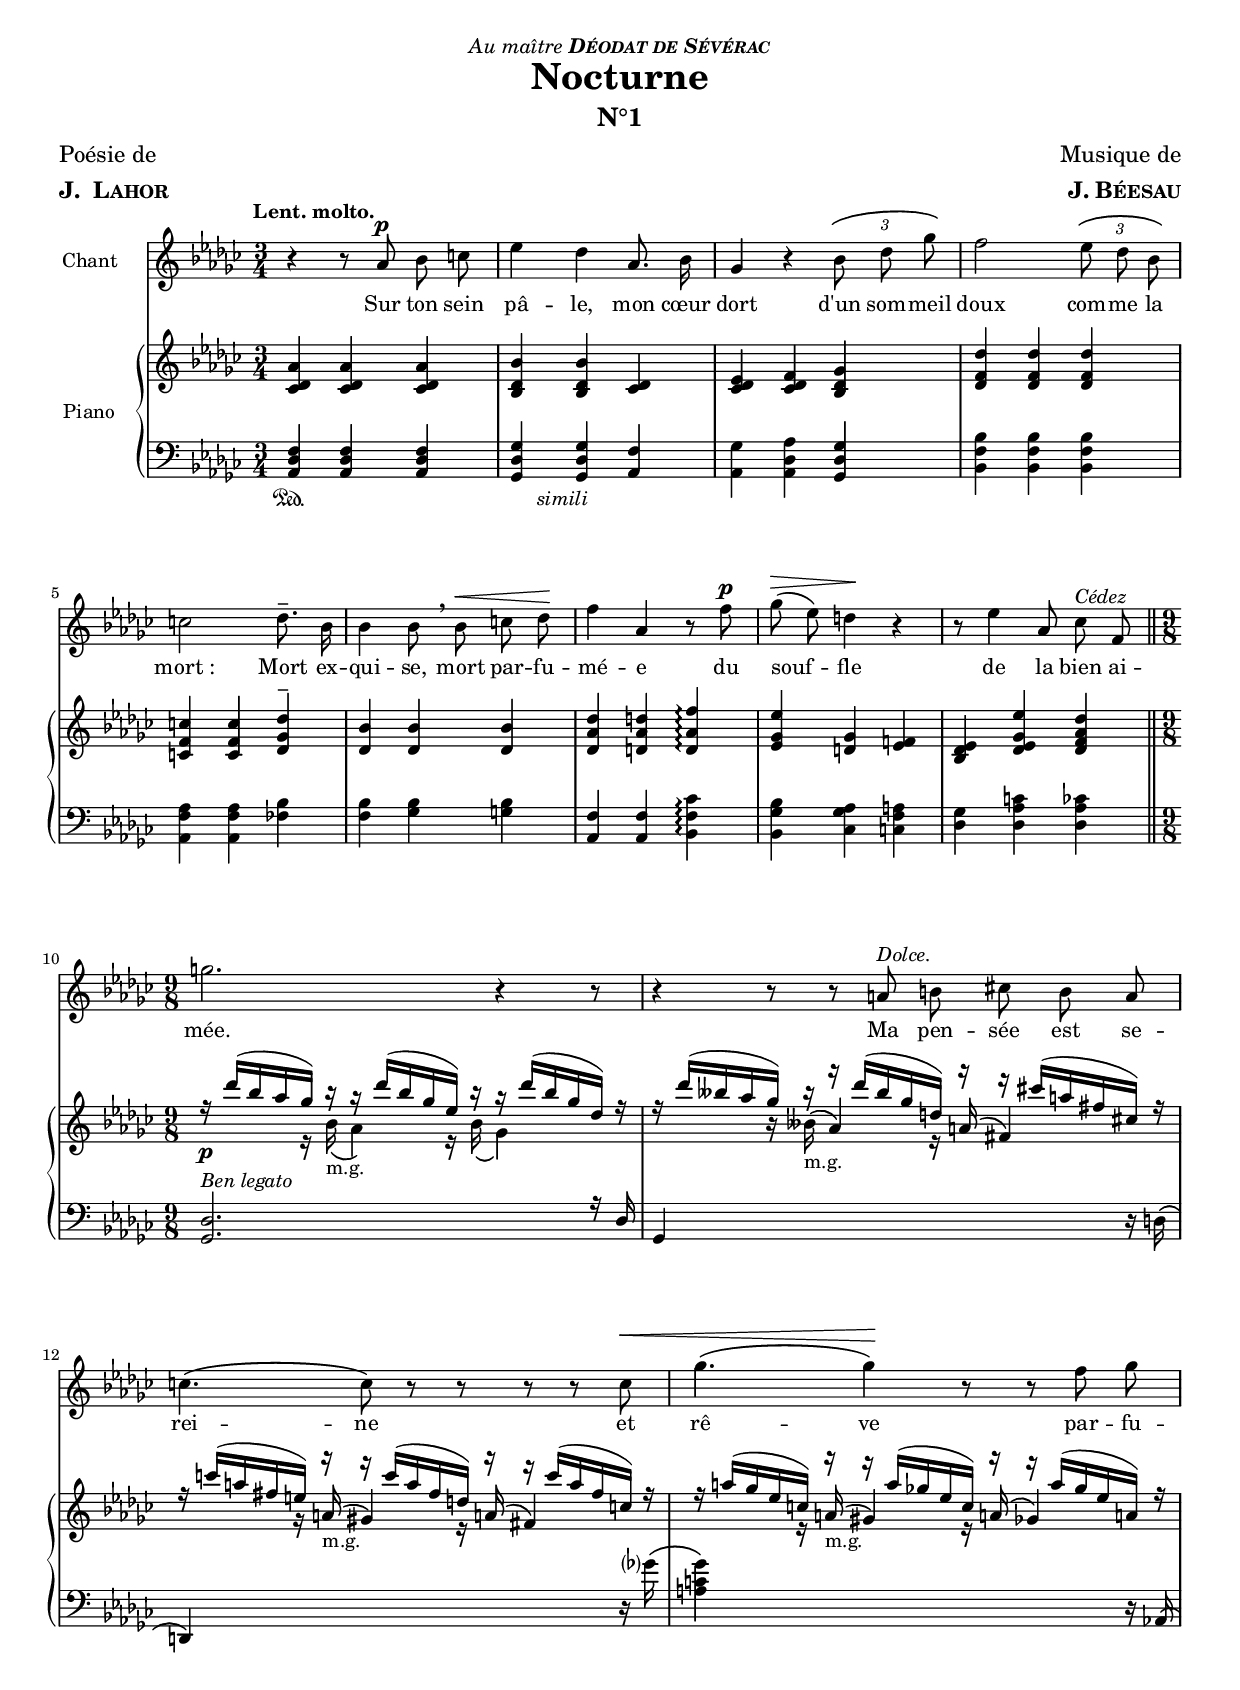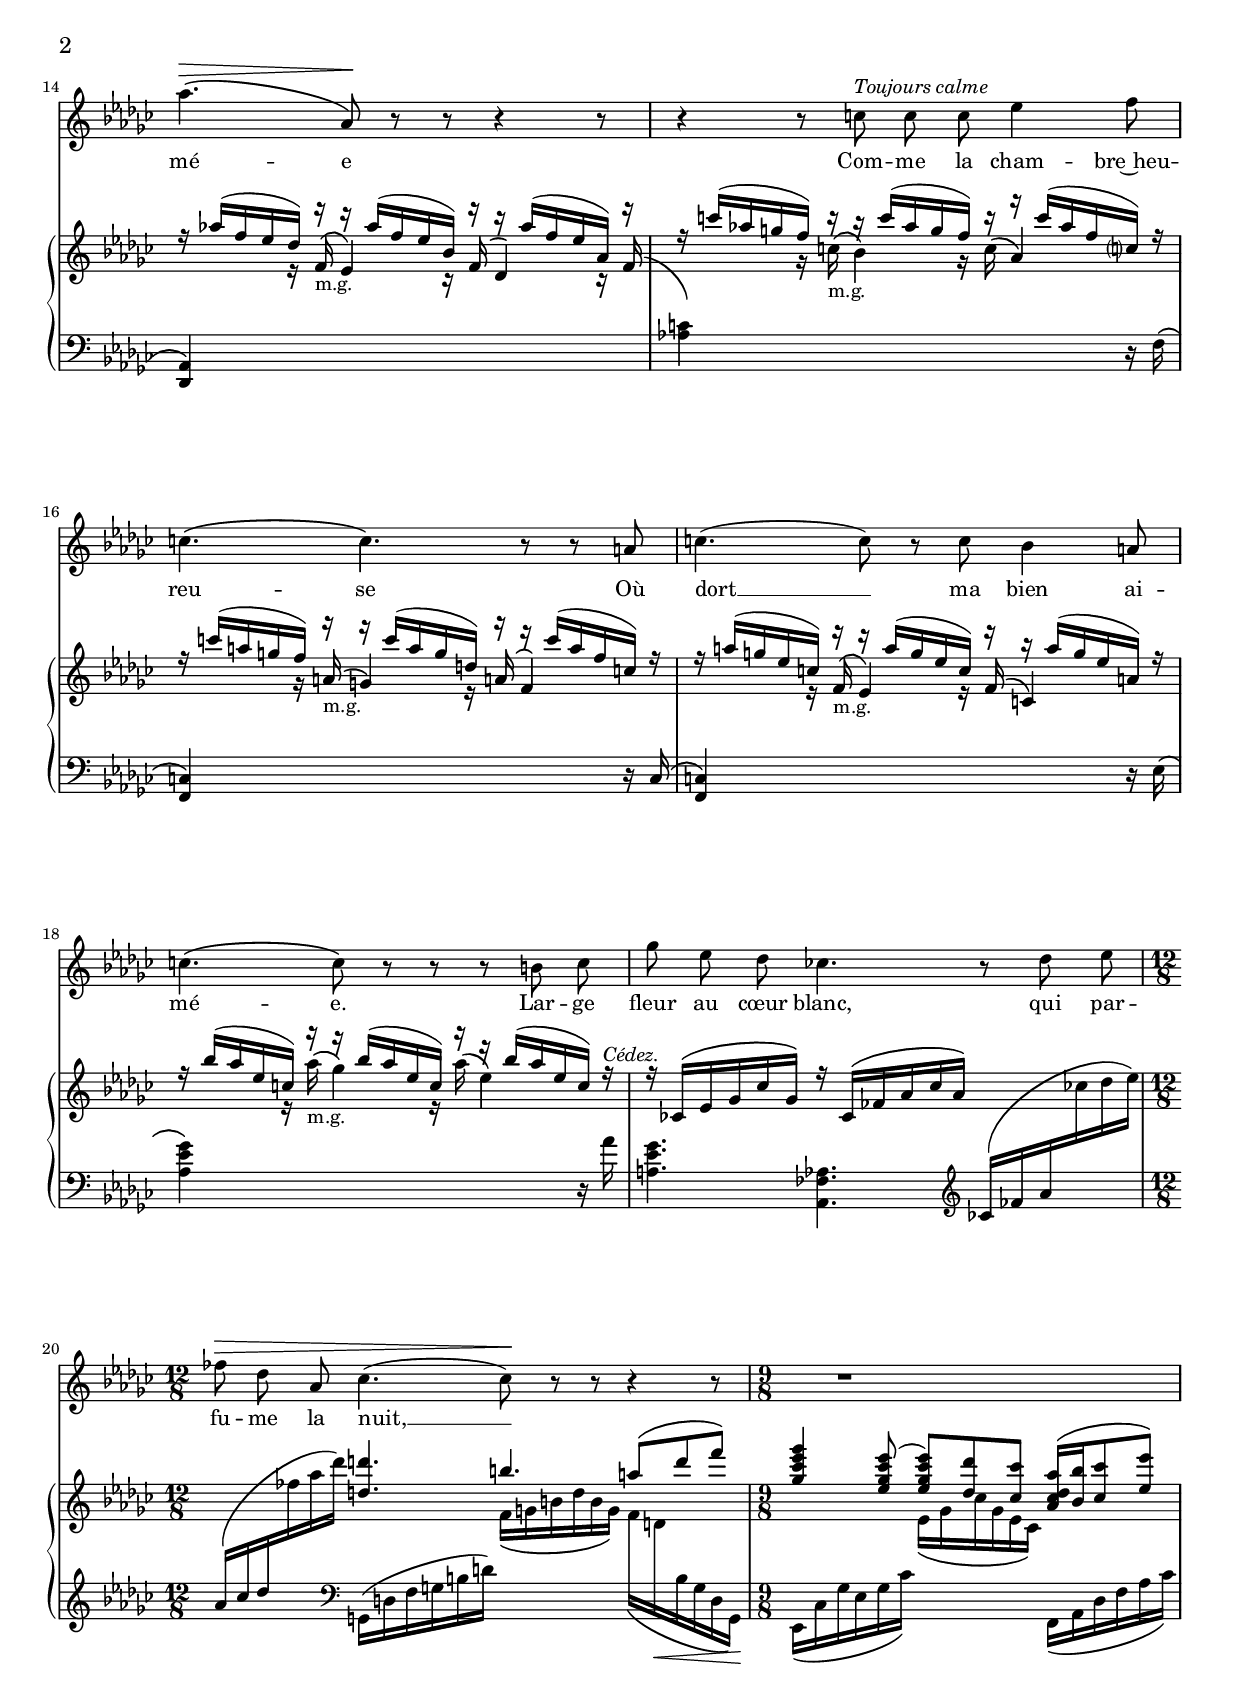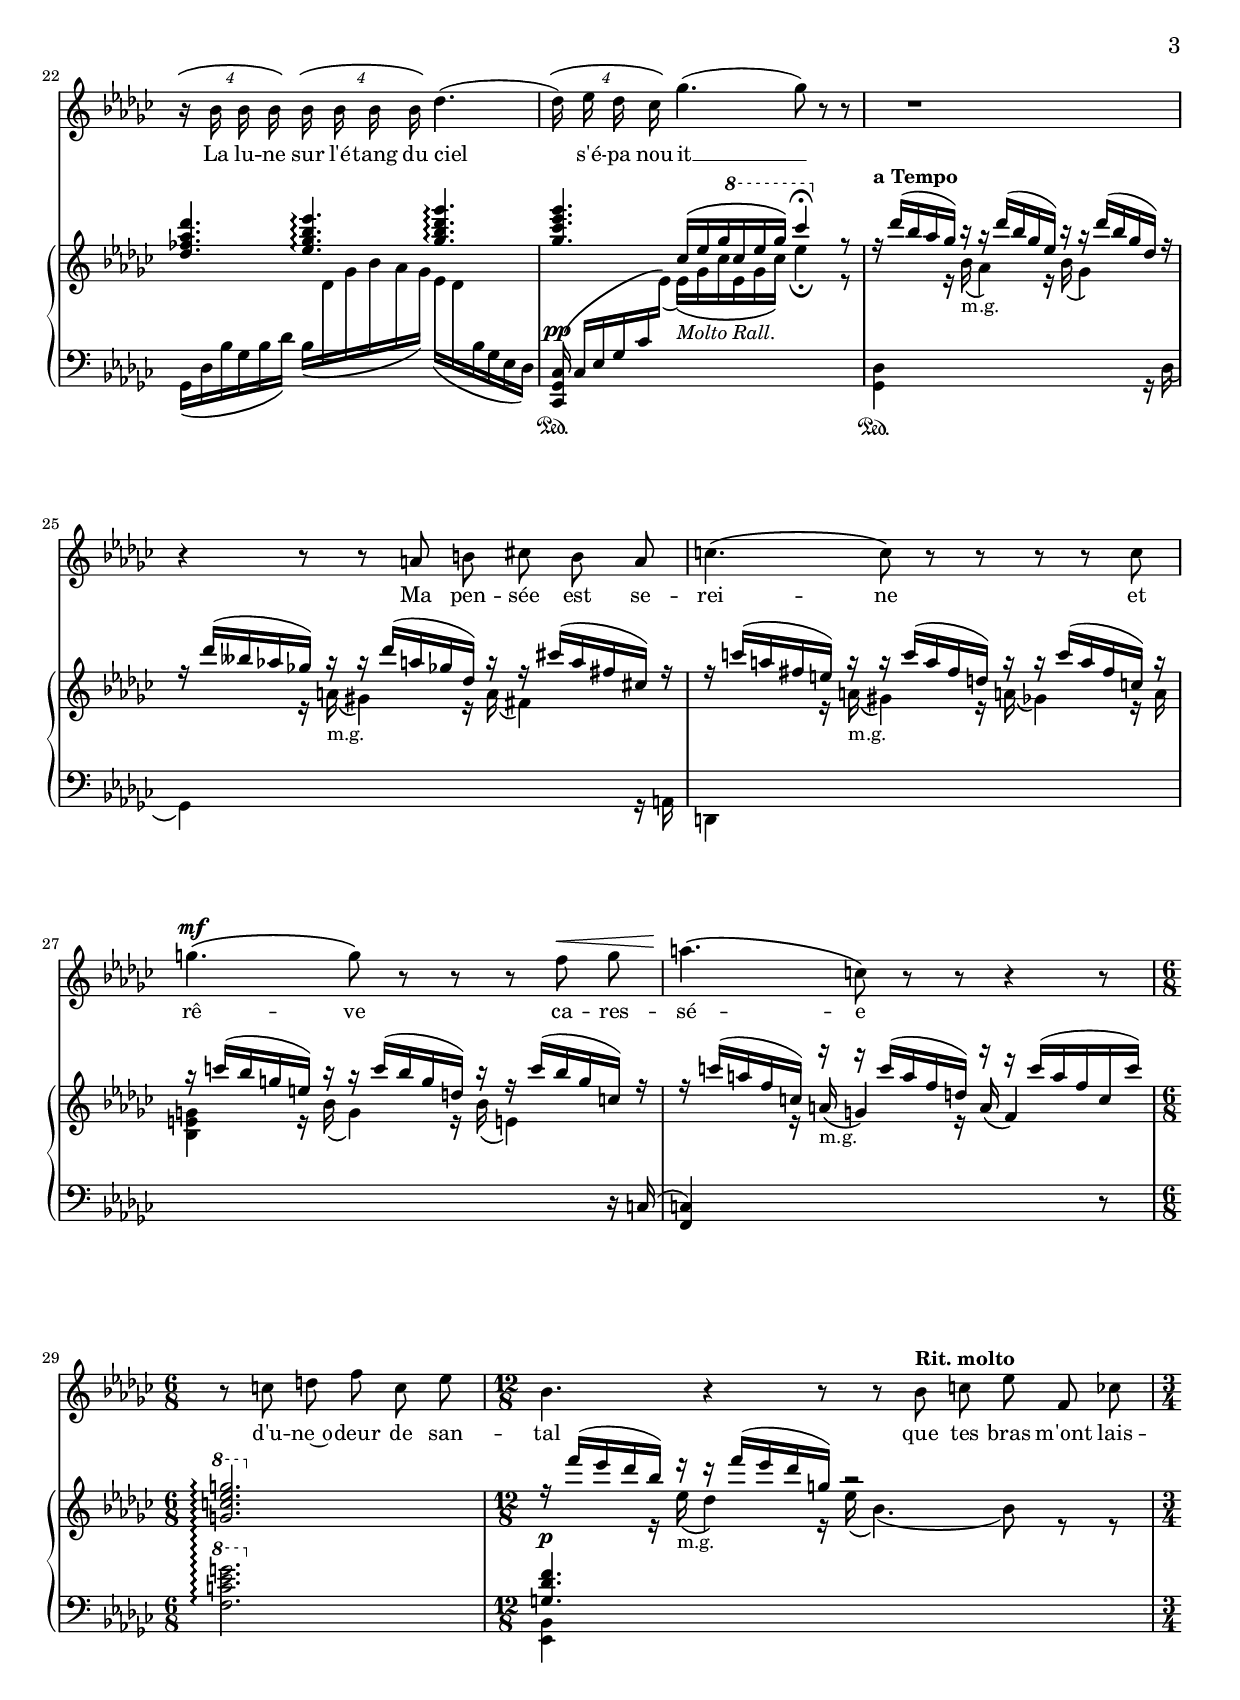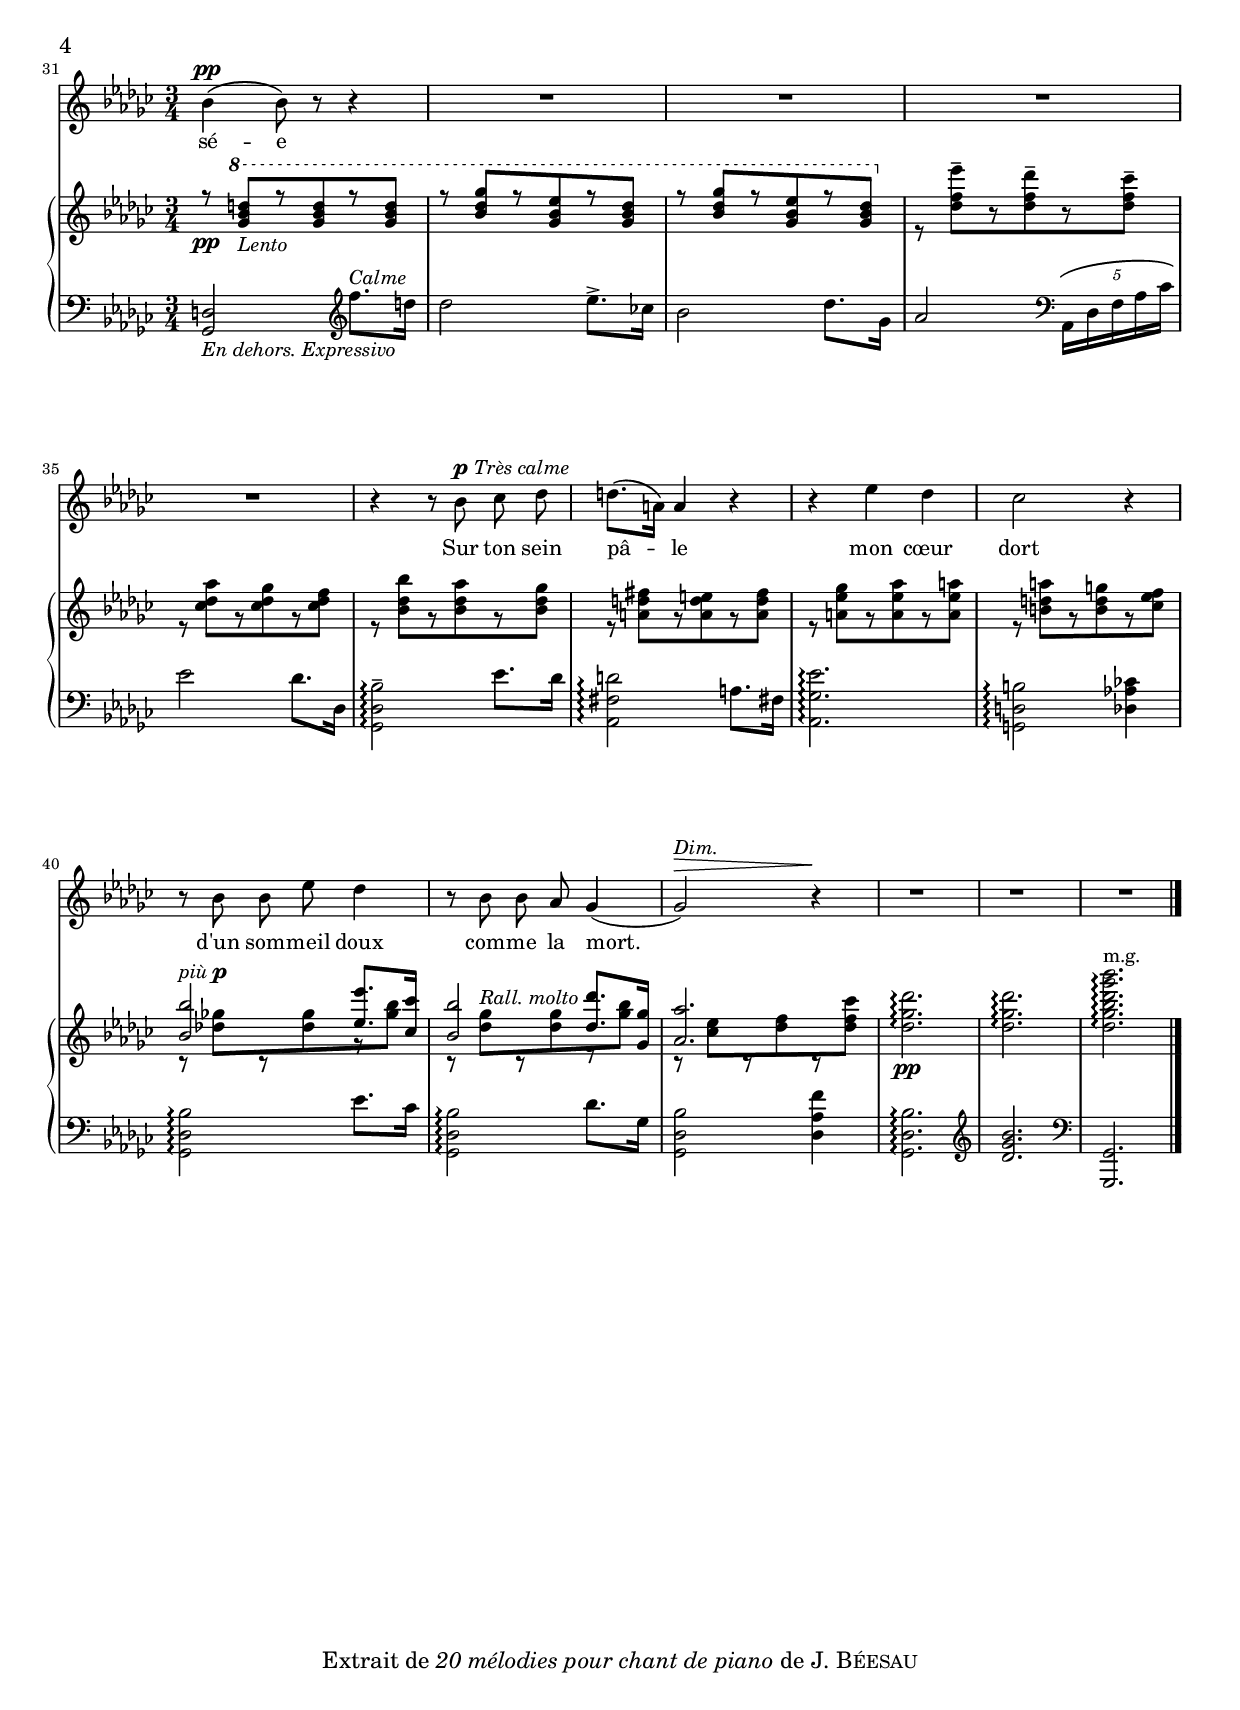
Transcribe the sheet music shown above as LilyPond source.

\version "2.22.0"
\language "english"
#(use-modules (ice-9 regex))
#(define-public string-upper-case #f)
#(define accented-char-upper-case? #f)
#(define accented-char-lower-case? #f)
#(let ((lower-case-accented-string "áàâäǎăāãåąæǣćĉčçďđðéèêëěĕēęəĝğģĥħíìîïǐĭīĩįĵķĺŀľļłńňñóòôöǒŏōõǫőøœŕřśŝšşťţþúùûüǔŭūųǘǜǚŵýŷÿȳźž")
(upper-case-accented-string "ÁÀÂÄǍĂĀÃÅĄÆǢĆĈČÇĎĐÐÉÈÊËĚĔĒĘƏĜĞĢĤĦÍÌÎÏǏĬĪĨĮĴĶĹĿĽĻŁŃŇÑÓÒÔÖǑŎŌÕǪŐØŒŔŘŚŜŠŞŤŢÞÚÙÛÜǓŬŪŲǗǛǙŴÝŶŸȲŹŽ"))
(define (group-by-2 chars result)
(if (or (null? chars) (null? (cdr chars)))
(reverse! result)
(group-by-2 (cddr chars)
(cons (string (car chars) (cadr chars))
result))))
(let ((lower-case-accented-chars
(group-by-2 (string->list lower-case-accented-string) (list)))
(upper-case-accented-chars
(group-by-2 (string->list upper-case-accented-string) (list))))
(set! string-upper-case
(lambda (str)
(define (replace-chars str froms tos)
(if (null? froms)
str
(replace-chars (regexp-substitute/global #f (car froms) str
'pre (car tos) 'post)
(cdr froms)
(cdr tos))))
(string-upcase (replace-chars str
lower-case-accented-chars
upper-case-accented-chars))))
(set! accented-char-upper-case?
(lambda (char1 char2)
(member (string char1 char2) upper-case-accented-chars string=?)))
(set! accented-char-lower-case?
(lambda (char1 char2)
(member (string char1 char2) lower-case-accented-chars string=?)))))

#(define-markup-command (smallCaps layout props text) (markup?)
(define (string-list->markup strings lower)
(let ((final-string (string-upper-case
(apply string-append (reverse strings)))))
(if lower
(markup #:fontsize -2 final-string)
final-string)))
(define (make-small-caps rest-chars currents current-is-lower prev-result)
(if (null? rest-chars)
(make-concat-markup (reverse! (cons (string-list->markup
currents current-is-lower)
prev-result)))
(let* ((ch1 (car rest-chars))
(ch2 (and (not (null? (cdr rest-chars))) (cadr rest-chars)))
(this-char-string (string ch1))
(is-lower (char-lower-case? ch1))
(next-rest-chars (cdr rest-chars)))
(cond ((and ch2 (accented-char-lower-case? ch1 ch2))
(set! this-char-string (string ch1 ch2))
(set! is-lower #t)
(set! next-rest-chars (cddr rest-chars)))
((and ch2 (accented-char-upper-case? ch1 ch2))
(set! this-char-string (string ch1 ch2))
(set! is-lower #f)
(set! next-rest-chars (cddr rest-chars))))
(if (or (and current-is-lower is-lower)
(and (not current-is-lower) (not is-lower)))
(make-small-caps next-rest-chars
(cons this-char-string currents)
is-lower
prev-result)
(make-small-caps next-rest-chars
(list this-char-string)
is-lower
(if (null? currents)
prev-result
(cons (string-list->markup
currents current-is-lower)
prev-result)))))))
(interpret-markup layout props
(if (string? text)
(make-small-caps (string->list text) (list) #f (list))
text)))

\paper {
  top-margin = 1 \cm
  bottom-margin = 1 \cm
  left-margin = 1 \cm
  right-margin = 1 \cm

  #(include-special-characters)
}
\header {
  dedication = \markup{ \small \italic \concat {"Au maître " \bold { "D" \smallCaps "éodat de " "S" \smallCaps "évérac" } }}
  title = "Nocturne"
  subtitle = "N°1"
  composer = \markup { \right-column { "Musique de" \bold \concat { "J. B" \smallCaps éesau }}}
  poet = \markup { \column { "Poésie de" \bold \concat { "J.  L" \smallCaps ahor }}}
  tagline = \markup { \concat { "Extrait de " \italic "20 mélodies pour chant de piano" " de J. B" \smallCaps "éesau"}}
}
\score {
  <<
    \new Staff \with {
      instrumentName = "Chant"
    } {
      \clef treble
      \new Voice = "chant" {
        \relative c'' {
          \key gf \major
          \time 3/4
          \tempo \markup { \bold Lent. molto. }
          \autoBeamOff
          \tupletUp
          \override TupletBracket.tuplet-slur = ##t
          \override TupletBracket.bracket-visibility = ##t
          % Page 1
          r4 r8 af8^\p bf c ef4 df af8. bf16 gf4 r4 \tuplet 3/2 { bf8 df gf }
          f2 \tuplet 3/2 { ef8 df bf } c2 df8.-- bf16 bf4 bf8 \breathe bf8^\< c df\!
          f4 af, r8 f'8^\p gf^\>( ef) d4\! r4 r8 ef4 af,8 cf^\markup { \italic Cédez} f, \bar "||" \time 9/8
          % Page 2
          g'2. r4 r8 r4 r8 r8 a,8^\markup{\italic Dolce.} b cs b a
          c4.\( c8\) r8 r r r c8^\< gf'4.\( gf4\)\! r8 r f gf
          af4.^\>\( af,8\)\! r8 r r4 r8 r4 r8 c8^\markup{\italic "Toujours calme"} c c ef4 f8
          c4.\( c\) r8 r a8 c4.( c8) r8 c8 bf4 a8
          % Page 3
          c!4.\( c8\) r8 r r b8 c gf' ef df cf!4. r8 df ef \time 12/8
          ff8^\> df af cf4.( cf8)\! r8 r r4 r8 \time 9/8
          s8 r1 \tuplet 4/6 { r16 bf bf bf } \tuplet 4/6 { bf bf bf bf } df4.(
          \tuplet 4/6 { df16) ef df cf } gf'4.( gf8) r8 r s8 r1
          % Page 4
          r4 r8 r a,8 b cs b a c4. \(c8\) r8 r r r c8
          g'4.^\mf\( g8\) r8 r r f^\< g a4.\!\( c,8\) r8 r r4 r8 \time 6/8
          r8 c8 d f c ef \time 12/8 bf4. r4 r8 r \tempo "Rit. molto" bf8 c ef f, cf'! \time 3/4
          % Page 5
          bf4^\pp\( bf8\) r8 r4 R2. R2.
          R2. R2. r4 r8 bf8^\markup { \dynamic p \italic "Très calme" } cf df d8.[\( a16]\) a4 r
          r4 ef'4 df cf2 r4 r8 bf8 bf ef df4
          r8 bf bf af gf4( gf2)^\markup{\italic "Dim."}^\> r4\! R2. R2. R2. \bar "|."
        }
      }
    }
    \new Lyrics \lyricsto "chant" {
      Sur ton sein pâ -- le, mon cœur dort d'un som -- meil
      doux com -- me la mort&nbsp;: Mort ex -- qui -- se, mort par -- fu --
      mé -- e du souf -- fle de la bien ai --
      mée. Ma pen -- sée est se --
      rei -- ne et rê -- ve par -- fu --
      mé -- e Com -- me la cham -- bre~heu --
      reu -- se Où dort __ ma bien ai --
      mé -- e. Lar -- ge fleur au cœur blanc, qui par --
      fu -- me la nuit, __
      La lu -- ne sur l'é -- tang du ciel
      s'é -- pa nou -- it __
      Ma pen -- sée est se -- rei -- ne et
      rê -- ve ca -- res -- sé -- e
      d'u -- ne~o -- deur de san -- tal que tes bras m'ont lais --
      sé -- e
      Sur ton sein pâ -- le
      mon cœur dort d'un som -- meil doux
      com -- me la mort.
    }
    \new PianoStaff \with {
      instrumentName = "Piano"
    } <<
      \new Staff = "right" \with {
        midiInstrument = "acoustic grand"
      } {
        \clef treble
        \relative c'' { \voiceOne
          \key gf \major
          \time 3/4
          \tempo \markup { \bold Lent. molto. }
          % Page 1
          <af df, cf>4 <af df, cf>4 <af df, cf>4 <bf df, bf> <bf df, bf> <df, cf> <ef df cf> <f df cf> <gf df bf>
          <df f df'>4 <df f df'> <df f df'> <c f c'> <c f c'> <df gf df'>-- <df bf'> <df bf'> <df bf'>
          <df af' df>4 <d af' d>4  <d af' f'>4\arpeggio <ef gf ef'> <d gf> <ef f!> <bf df ef> <df ef gf ef'> <df f af df> \bar "||" \time 9/8
          % Page 2
          r16\p df''( bf af gf) r16 r df'( bf gf ef) r16 r df'( bf gf df) r16
          r16 df'( bff af gf) r16 r df'( bff gf d) r16 r cs'( a fs cs) r16
          r16 c'( a fs e) r16 r c'( a fs d) r r  c'( a fs c) r
          r16 a'( gf ef c) r16 r a'( gf! ef c) r r  a'( gf ef a,!) r
          r16 af'!( f ef df) r16 r af'( f ef bf) r r  af'( f ef af,) r
          r16 c'( af! g f) r16 r c'( af g f) r r  c'( af f c?) r
          r16 c'( a g f) r16 r c'( a g d) r r  c'( a f c!) r
          r16 a'( g ef c) r16 r a'( g ef c) r r  a'( g ef a,) r
          % Page 3
          r16 bf'( af ef c) r16 r bf'( af ef c) r r bf'( af ef c) r^\markup{\italic Cédez.}
          r16 cf,!16\( ef gf cf gf\) r16 cf,16\( ff af cf af\) s4.
          s4. <d d'>4. b'4. a8\( d f\)
          <gf, cf ef gf>4 <ef gf cf ef>8( <ef gf cf ef>8)[ <df df'> <cf cf'>] <af cf df af'>16\( <bf bf'>16 <cf cf'>8 <ef ef'>8\)
          <df ff af df>4. <ef gf bf ef>4.\arpeggio <gf bf df gf>4.\arpeggio
          <gf cf ef gf>4. cf,16_\markup{\italic "Molto Rall."}\( ef gf \ottava #1 cf ef gf\) cf4\fermata \ottava #0 r8
          r16^\markup { \bold "a Tempo"} df,( bf af gf) r16 r df'( bf gf ef) r r df'( bf gf df) r
          % Page 4
          r16 df'( bff af! gf!) r16 r df'( a gf! df) r r cs'( a fs cs) r
          r16 c'( a fs e) r16 r c'( a fs d) r r c'( a fs c) r
          r16 c'( bf g e) r16 r c'( bf g d) r r c'( bf g c,) r
          r16 c'( a f c) r16 r c'( a f d) r r c'( a f c c') \time 6/8
          \ottava #1 <g c ef g>2.\arpeggio \ottava #0 \time 12/8
          r16\p  f'( ef df bf) r16 r f'( ef df g,) r2 s16*5
          % Page 5
          r8\pp \ottava #1 <gf bf d>8_\markup{\italic "Lento"}[ r <gf bf d>8 r<gf bf d>8]
          r8 <bf df gf>[ r <gf bf ef> r <gf bf df>]
          r8 <bf df gf>[ r <gf bf ef> r <gf bf df>] \ottava #0
          \voiceTwo r8 <df f ef'>8^-[ r <df f df'>^- r <df f cf'>^-]
          r8 <cf df af'>[ r <cf df gf> r <cf df f>]
          r8 <bf df bf'>[ r <bf df af'> r <bf df gf>]
          r8 <a d fs>8[ r <a d e> r <a d fs>]
          r8 <a ef' gf>8[ r <a ef' af> r <a ef' a>]
          r8 <b d a'>8[ r <b d g> r <cf ef f>]
          << { \voiceOne <bf bf'>2^\markup { \italic più \dynamic p } <ef ef'>8. <cf cf'>16
                         <bf bf'>2 <df df'>8. <gf, gf'>16
                         <af af'>2.
             }
             \new Voice { \voiceTwo r8 <df! gf!>[ r <df gf> r <gf bf>]
                                    r8 <df gf>^\markup{\italic "Rall. molto"}[ r <df gf> r <gf bf>]
                                    r8 <cf, ef>[ r <df f> r <df f cf'>]
             }
          >> \oneVoice
          <df gf df'>2.\pp\arpeggio <df gf df'>2.\arpeggio <df gf bf df gf bf>2.^"m.g."\arpeggio

        }
      }
      \new Staff = "left" \with {
        midiInstrument = "acoustic grand"
      } {
        \clef bass \set Score.connectArpeggios = ##f
        \relative f {
          \key gf \major
          \time 3/4
          \tempo \markup { \bold Lent. molto. }
          % Page 1
          <f df af>4\sustainOn <f df af>4 <f df af>4 << { <gf df gf,>4 <gf df gf,> <f af,> } { s8 \hideNotes f,8_\markup{\italic "simili"} \unHideNotes s2 } >> <gf' af,>4 <af df, af> <gf df gf,>
          <bf f bf,>4 <bf f bf,> <bf f bf,> <af f af,> <af f af,> <bf ff> <bf f> <bf gf> <bf g>
          <f af,>4 <f af,> <bf, f' cf'>\arpeggio <bf gf' bf> <cf gf' af> <c f a> <df gf> <df af' c> <df af' cf> \bar "||" \time 9/8
          % Page 2
          <<  { \voiceOne <gf, df'>2.^\markup{\italic "Ben legato"} s4 r16 df'16 } \new Voice { \voiceTwo s4 \change Staff="right" r16 bf''_"m.g."\( af4\) r16 bf\( gf4\) \change Staff="left" s8} >>
          \oneVoice
          \phrasingSlurUp
          gf,,4 \change Staff="right" r16 bff''_"m.g."\( af4\) r16 a\( fs4\) \change Staff="left" r16 d,16\(
          d,4\) \change Staff="right" r16 a'''_"m.g."\( gs4\) r16 a!\( fs4\) \change Staff="left" r16 gf?16\(
          <gf c, a>4\) \change Staff="right" r16 a_"m.g."\( gs4\) r16 a!\( gf4\) \change Staff="left" r16 af,,!16\(
          <af df,>4\) \change Staff="right" r16 f''_"m.g."\( ef4\) r16 f\( df4\) r16 f16\( \change Staff="left"
          <af,! c>4\) \change Staff="right" r16 c'_"m.g."\( bf4\) r16 c\( af4\) \change Staff="left" r16 f,16\(
          <f, c'>4\) \change Staff="right" r16 a''_"m.g."\( g4\) r16 a!\( f4\) \change Staff="left" r16 c,16\(
          <f, c'>4\) \change Staff="right" r16 f''_"m.g."\( ef4\) r16 f\( c4\) \change Staff="left" r16 ef,16\(
          % Page 3
          <af ef' gf>4\) \change Staff="right" r16 af''_"m.g."\( gf4\) r16 af\( ef4\) \change Staff="left" r16 af,16
          <a, ef' gf>4. <af, ff' af>4. \clef treble cf'!16\( ff af \change Staff="right" cf!16 df ef\) \change Staff="left" \time 12/8
          af,16\( cf df \change Staff="right" ff16 af df\) \change Staff="left" \clef bass g,,,,16\( d' f g b d\) \change Staff="right"  \voiceTwo f\( g b d b g\) f16\( d\< \change Staff="left" b g d g,\!\)
          ef16\( cf' gf' ef gf cf\) \change Staff="right"  \voiceTwo ef\( gf cf gf ef cf\) \change Staff="left" f,,\( af df f af cf\) gf,16\( df' bf' gf bf df\) bf16\( \change Staff="right" df gf bf af gf\) ef16\( df \change Staff="left" bf gf ef df\)
          \voiceOne <cf, gf' cf>16^\pp\sustainOn\( cf'[ ef gf cf \change Staff="right" \voiceTwo ef](\) ef16)\( gf cf \ottava #1 ef gf cf\) ef4\fermata \ottava #0 r8 \change Staff="left"
          <gf,,,, df'>4\sustainOn \change Staff="right" r16 bf''_"m.g."\( af4\) r16 bf\( gf4\) \change Staff="left" r16 df,16\(
          % Page 4
          gf,4\) \change Staff="right" r16 a''_"m.g."\( gs4\) r16 a\( fs4\) \change Staff="left" r16 a,,16
          d,4 \change Staff="right" r16 a'''_"m.g."\( gs4\) r16 a!\( gf4\) r16 a16
          <bf, e g>4 r16 bf'16\( g4\) r16 bf16\( e,!4\) \change Staff="left" \oneVoice r16 \slurUp c,16(
          <f, c'>4) \change Staff="right" r16 a''_"m.g."\( g4\) r16 a\( f4\) \change Staff="left" \oneVoice r8
          \set Score.connectArpeggios = ##t
          \ottava #1 <f c' ef g>2.\arpeggio \ottava #0 << { \voiceOne <g, df' f>4. } \new Voice { \voiceTwo <ef, bf'>4 \change Staff="right" r16 ef'''_"m.g."\( df4\) r16 ef\( bf4.(\) bf8) r8 r8} >> \oneVoice
          % Page 5
          \set Score.connectArpeggios = ##f
          <gf,, d'>2_\markup{\italic "En dehors. Expressivo"} \clef treble f'''8.^\markup{\italic "Calme"}[ d16] df2 ef8.->[ cf!16] bf2 df8.[ gf,16]
          af2 \clef bass \tupletUp
          \override TupletBracket.tuplet-slur = ##t
          \override TupletBracket.bracket-visibility = ##t
          \tuplet 5/4 { af,,16 df f af cf } ef2 df8.[ df,16]
          <gf, df' bf'>2--\arpeggio ef''8.[ df16]
          <af, fs' d'>2\arpeggio a'8.[ fs!16]
          <af, gf' ef'>2.\arpeggio <g d' b'>2\arpeggio <df' af'! cf!>4
          <gf, df' bf'>2\arpeggio ef''8.[ cf16]
          <gf, df' bf'>2\arpeggio df''8.[ gf,16]
          <gf, df' bf'>2 <df' af' f'>4
          <gf, df' bf'>2.\arpeggio \clef treble <df'' gf bf>2. \clef bass <gf,,, gf'>2.
        }
      }
    >>
  >>
  \layout {
    #(layout-set-staff-size 17)
  }
}
